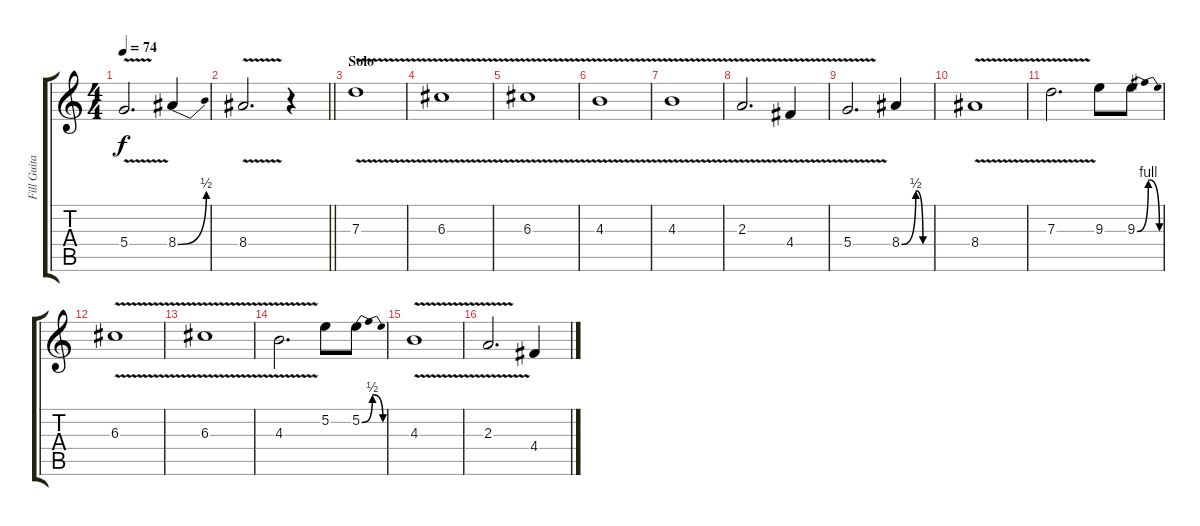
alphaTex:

\track ("Fill Guitar #1" "Fill Guita") {instrument distortionguitar}
\staff {score tabs}
\tuning (E4 B3 G3 D3 A2 E2) {hide}
\ts (4 4)
\tempo 74
\clef g2
\ks c
5.4{v}.2{d dy f} 8.4{be (bend 0 0 60 2)}.4 |
\barLineRight lightlight
8.4{v}.2{d} r.4 |
\section ("" "Solo")
7.3{v}.1 |
6.3{v}.1 |
6.3{v}.1 |
4.3{v}.1 |
4.3{v}.1 |
2.3{v}.2{d} 4.4{v}.4 |
5.4{v}.2{d} 8.4{be (custom 0 0 30 2 45 0 60 0)}.4 |
8.4{v}.1 |
7.3{v}.2{d} 9.3.8 9.3{be (bendrelease 0 0 30 4 30 4 60 0)}.8 |
6.3{v}.1 |
6.3{v}.1 |
4.3{v}.2{d} 5.2.8 5.2{be (bendrelease 0 0 30 2 30 2 60 0)}.8 |
4.3{v}.1 |
2.3{v}.2{d} 4.4.4
